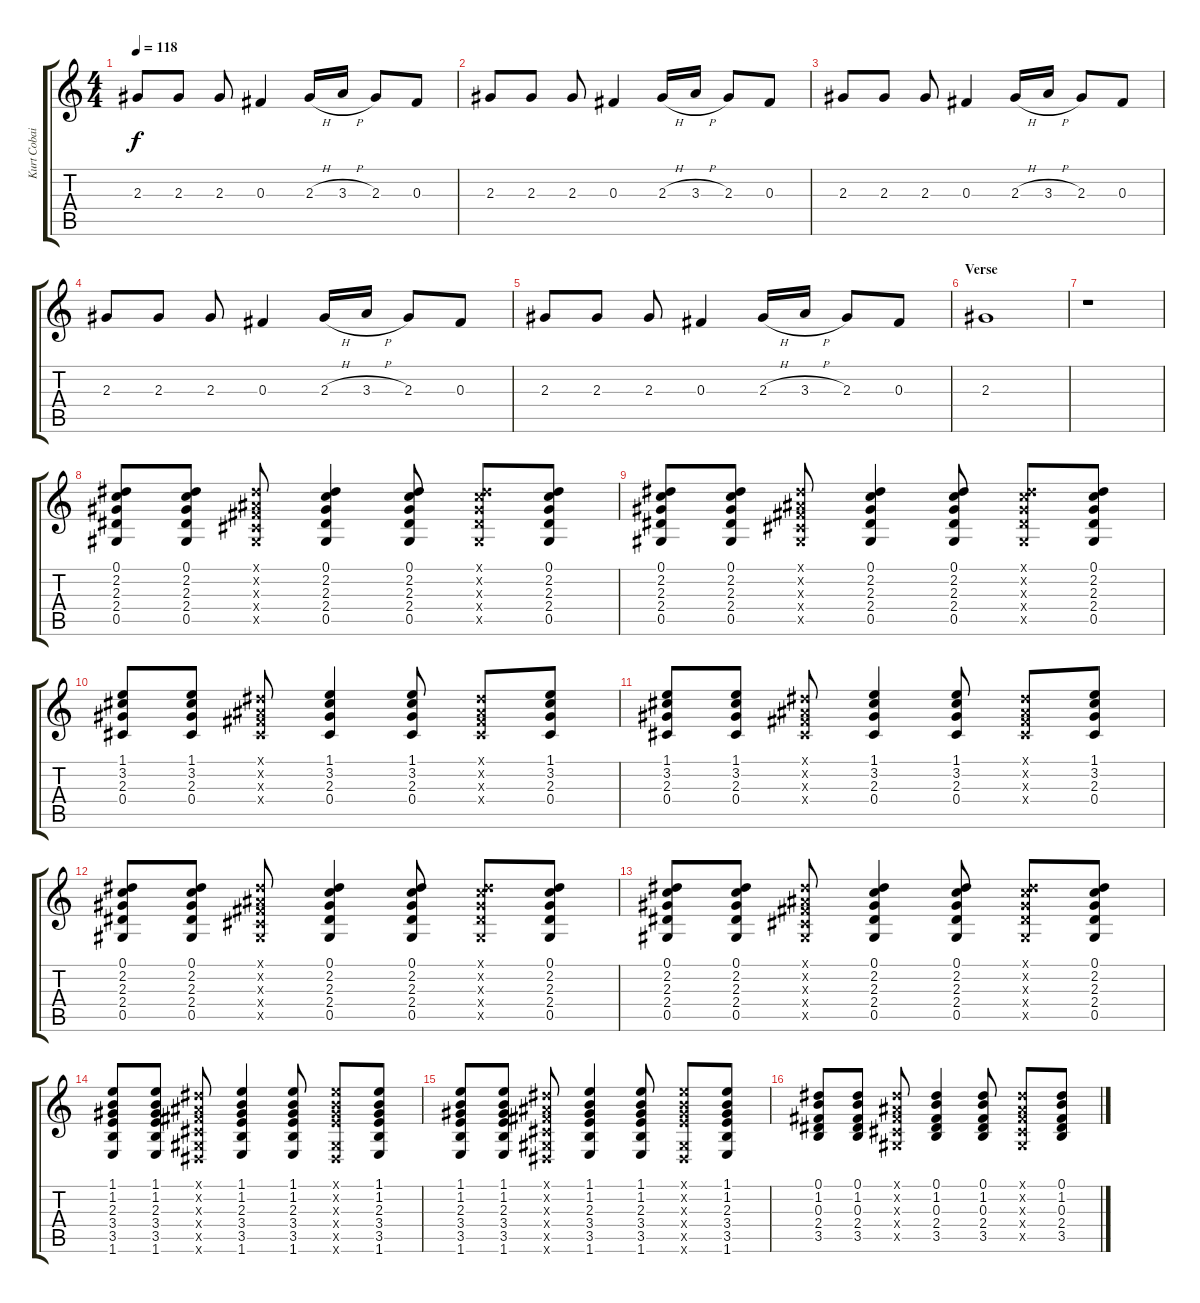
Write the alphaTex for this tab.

\track ("Kurt Cobain - Distortion Guitar" "Kurt Cobai") {instrument distortionguitar}
\staff {score tabs}
\tuning (Eb4 Bb3 Gb3 Db3 Ab2 Eb2) {hide}
\ts (4 4)
\tempo 118
\clef g2
\ks c
2.3.8{dy f} 2.3.8 2.3.8 0.3.4 2.3{h}.16 3.3{h}.16 2.3.8 0.3.8 |
2.3.8 2.3.8 2.3.8 0.3.4 2.3{h}.16 3.3{h}.16 2.3.8 0.3.8 |
2.3.8 2.3.8 2.3.8 0.3.4 2.3{h}.16 3.3{h}.16 2.3.8 0.3.8 |
2.3.8 2.3.8 2.3.8 0.3.4 2.3{h}.16 3.3{h}.16 2.3.8 0.3.8 |
2.3.8 2.3.8 2.3.8 0.3.4 2.3{h}.16 3.3{h}.16 2.3.8 0.3.8 |
\section ("" "Verse")
2.3.1 |
r.1 |
(0.1 2.2 2.3 2.4 0.5).8{volume 8 instrument acousticguitarsteel} (0.1 2.2 2.3 2.4 0.5).8 (0.1{x} 0.2{x} 0.3{x} 0.4{x} 0.5{x}).8 (0.1 2.2 2.3 2.4 0.5).4 (0.1 2.2 2.3 2.4 0.5).8 (0.1{x} 2.2{x} 2.3{x} 2.4{x} 0.5{x}).8 (0.1 2.2 2.3 2.4 0.5).8 |
(0.1 2.2 2.3 2.4 0.5).8 (0.1 2.2 2.3 2.4 0.5).8 (0.1{x} 0.2{x} 0.3{x} 0.4{x} 0.5{x}).8 (0.1 2.2 2.3 2.4 0.5).4 (0.1 2.2 2.3 2.4 0.5).8 (0.1{x} 2.2{x} 2.3{x} 2.4{x} 0.5{x}).8 (0.1 2.2 2.3 2.4 0.5).8 |
(1.1 3.2 2.3 0.4).8 (1.1 3.2 2.3 0.4).8 (0.1{x} 0.2{x} 0.3{x} 0.4{x}).8 (1.1 3.2 2.3 0.4).4 (1.1 3.2 2.3 0.4).8 (0.1{x} 0.2{x} 0.3{x} 0.4{x}).8 (1.1 3.2 2.3 0.4).8 |
(1.1 3.2 2.3 0.4).8 (1.1 3.2 2.3 0.4).8 (0.1{x} 0.2{x} 0.3{x} 0.4{x}).8 (1.1 3.2 2.3 0.4).4 (1.1 3.2 2.3 0.4).8 (0.1{x} 0.2{x} 0.3{x} 0.4{x}).8 (1.1 3.2 2.3 0.4).8 |
(0.1 2.2 2.3 2.4 0.5).8 (0.1 2.2 2.3 2.4 0.5).8 (0.1{x} 0.2{x} 0.3{x} 0.4{x} 0.5{x}).8 (0.1 2.2 2.3 2.4 0.5).4 (0.1 2.2 2.3 2.4 0.5).8 (0.1{x} 2.2{x} 2.3{x} 2.4{x} 0.5{x}).8 (0.1 2.2 2.3 2.4 0.5).8 |
(0.1 2.2 2.3 2.4 0.5).8 (0.1 2.2 2.3 2.4 0.5).8 (0.1{x} 0.2{x} 0.3{x} 0.4{x} 0.5{x}).8 (0.1 2.2 2.3 2.4 0.5).4 (0.1 2.2 2.3 2.4 0.5).8 (0.1{x} 2.2{x} 2.3{x} 2.4{x} 0.5{x}).8 (0.1 2.2 2.3 2.4 0.5).8 |
(1.1 1.2 2.3 3.4 3.5 1.6).8 (1.1 1.2 2.3 3.4 3.5 1.6).8 (0.1{x} 0.2{x} 0.3{x} 0.4{x} 0.5{x} 0.6{x}).8 (1.1 1.2 2.3 3.4 3.5 1.6).4 (1.1 1.2 2.3 3.4 3.5 1.6).8 (1.1{x} 1.2{x} 2.3{x} 3.4{x} 0.5{x} 0.6{x}).8 (1.1 1.2 2.3 3.4 3.5 1.6).8 |
(1.1 1.2 2.3 3.4 3.5 1.6).8 (1.1 1.2 2.3 3.4 3.5 1.6).8 (0.1{x} 0.2{x} 0.3{x} 0.4{x} 0.5{x} 0.6{x}).8 (1.1 1.2 2.3 3.4 3.5 1.6).4 (1.1 1.2 2.3 3.4 3.5 1.6).8 (1.1{x} 1.2{x} 2.3{x} 3.4{x} 0.5{x} 0.6{x}).8 (1.1 1.2 2.3 3.4 3.5 1.6).8 |
(0.1 1.2 0.3 2.4 3.5).8 (0.1 1.2 0.3 2.4 3.5).8 (0.1{x} 0.2{x} 0.3{x} 0.4{x} 0.5{x}).8 (0.1 1.2 0.3 2.4 3.5).4 (0.1 1.2 0.3 2.4 3.5).8 (0.1{x} 0.2{x} 0.3{x} 0.4{x} 0.5{x}).8 (0.1 1.2 0.3 2.4 3.5).8
